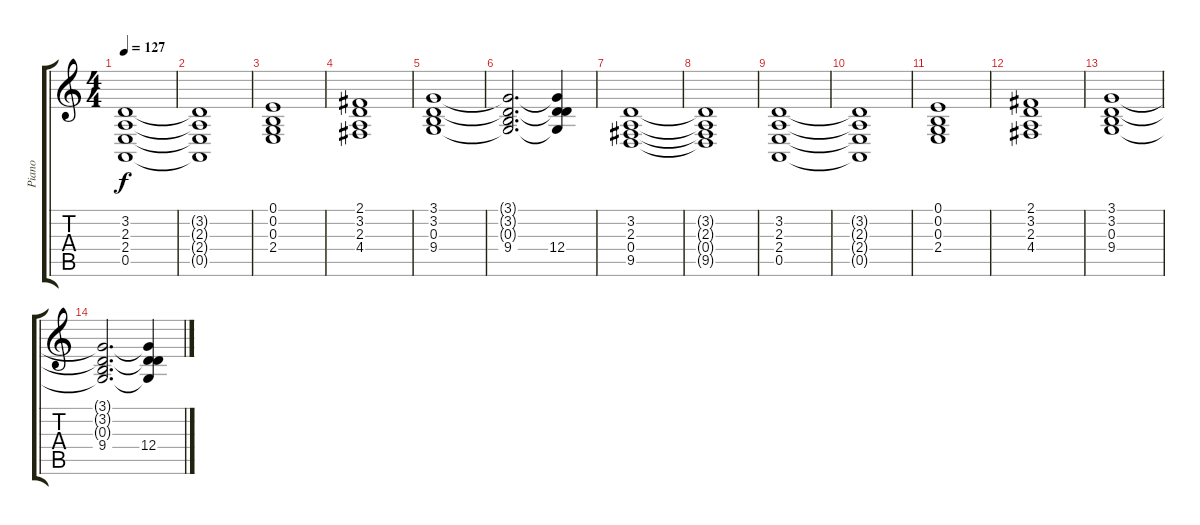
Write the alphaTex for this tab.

\track ("Piano" "Piano") {instrument acousticgrandpiano}
\staff {score tabs}
\tuning (E4 B3 G3 D3 A2 E2) {hide}
\ts (4 4)
\tempo 127
\clef g2
\ks c
(3.2 2.3 2.4 0.5).1{dy f} |
(3.2{t} 2.3{t} 2.4{t} 0.5{t}).1 |
(0.1 0.2 0.3 2.4).1 |
(2.1 3.2 2.3 4.4).1 |
(3.1 3.2 0.3 9.4).1 |
(3.1{t} 3.2{t} 0.3{t} 9.4).2{d} (3.1{t} 3.2{t} 0.3{t} 12.4).4 |
(3.2 2.3 0.4 9.5).1 |
(3.2{t} 2.3{t} 0.4{t} 9.5{t}).1 |
(3.2 2.3 2.4 0.5).1 |
(3.2{t} 2.3{t} 2.4{t} 0.5{t}).1 |
(0.1 0.2 0.3 2.4).1 |
(2.1 3.2 2.3 4.4).1 |
(3.1 3.2 0.3 9.4).1 |
(3.1{t} 3.2{t} 0.3{t} 9.4).2{d} (3.1{t} 3.2{t} 0.3{t} 12.4).4
